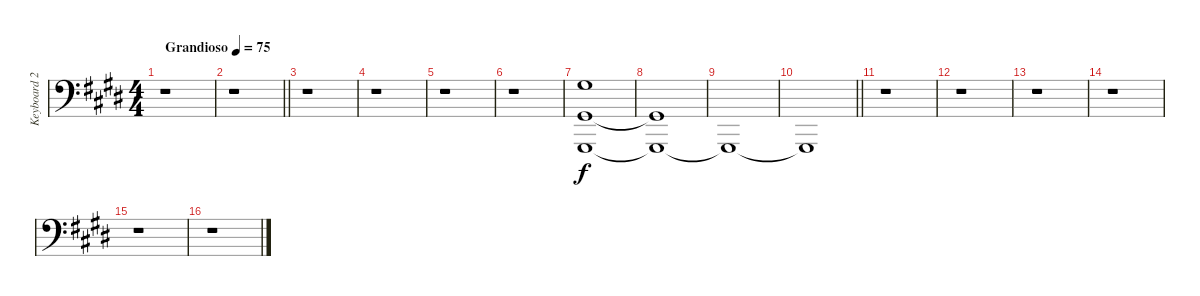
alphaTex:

\track ("Keyboard 2" "Keyboard 2") {instrument churchorgan}
\staff {score}
\tuning (G2 D2 A1 E1 B0) {hide}
\ts (4 4)
\tempo (75 "Grandioso")
\clef f4
\ks e
r.1{dy f instrument churchorgan} |
\barLineRight lightlight
r.1 |
r.1 |
r.1 |
r.1 |
r.1 |
(1.1 18.2 4.4).1 |
(1.1{t} 4.4{t}).1 |
4.4{t}.1 |
\barLineRight lightlight
4.4{t}.1 |
r.1 |
r.1 |
r.1 |
r.1 |
r.1 |
r.1
